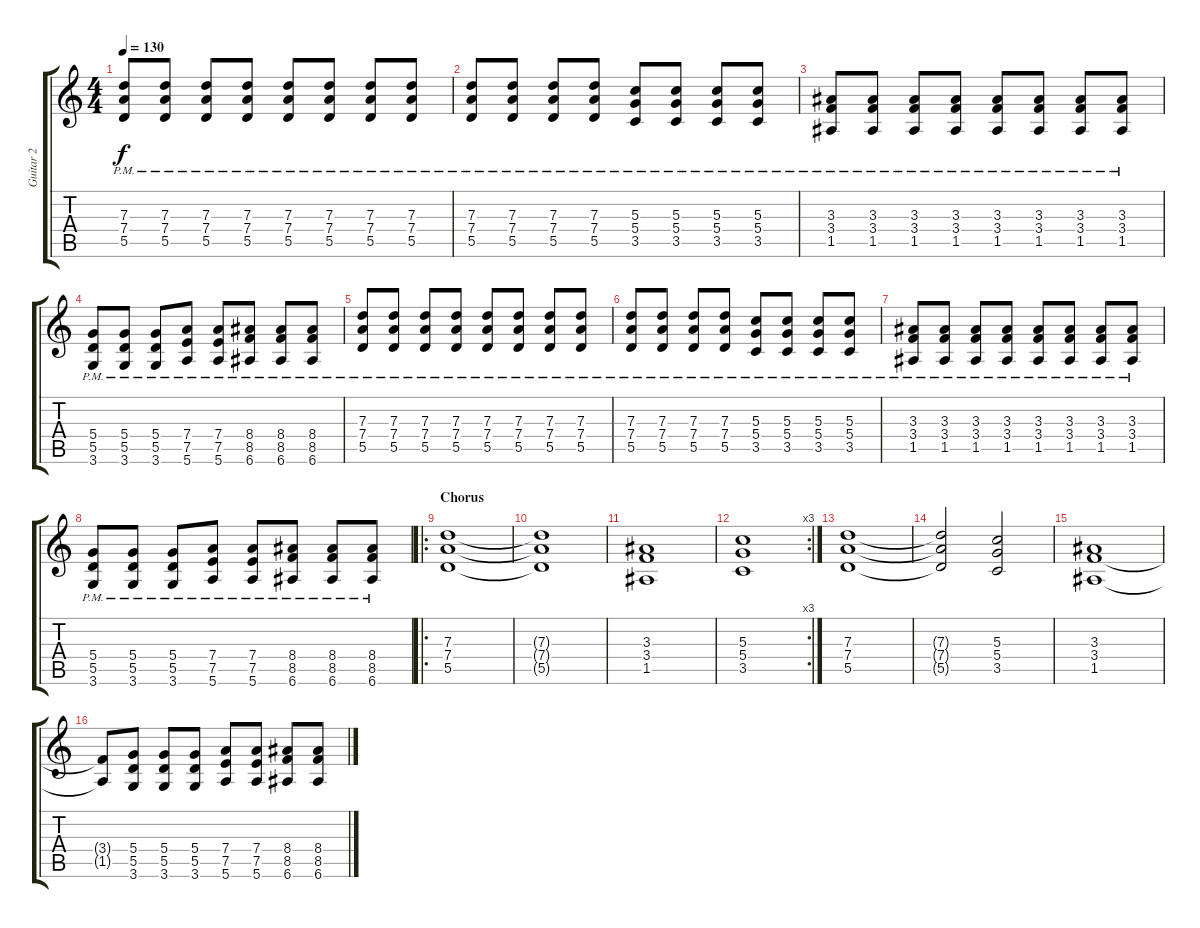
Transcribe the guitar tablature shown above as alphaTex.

\track ("Guitar 2" "Guitar 2") {instrument distortionguitar}
\staff {score tabs}
\tuning (E4 B3 G3 D3 A2 E2) {hide}
\ts (4 4)
\tempo 130
\clef g2
\ks c
(7.3{pm} 7.4{pm} 5.5{pm}).8{dy f} (7.3{pm} 7.4{pm} 5.5{pm}).8 (7.3{pm} 7.4{pm} 5.5{pm}).8 (7.3{pm} 7.4{pm} 5.5{pm}).8 (7.3{pm} 7.4{pm} 5.5{pm}).8 (7.3{pm} 7.4{pm} 5.5{pm}).8 (7.3{pm} 7.4{pm} 5.5{pm}).8 (7.3{pm} 7.4{pm} 5.5{pm}).8 |
(7.3{pm} 7.4{pm} 5.5{pm}).8 (7.3{pm} 7.4{pm} 5.5{pm}).8 (7.3{pm} 7.4{pm} 5.5{pm}).8 (7.3{pm} 7.4{pm} 5.5{pm}).8 (5.3{pm} 5.4{pm} 3.5{pm}).8 (5.3{pm} 5.4{pm} 3.5{pm}).8 (5.3{pm} 5.4{pm} 3.5{pm}).8 (5.3{pm} 5.4{pm} 3.5{pm}).8 |
(3.3{pm} 3.4{pm} 1.5{pm}).8 (3.3{pm} 3.4{pm} 1.5{pm}).8 (3.3{pm} 3.4{pm} 1.5{pm}).8 (3.3{pm} 3.4{pm} 1.5{pm}).8 (3.3{pm} 3.4{pm} 1.5{pm}).8 (3.3{pm} 3.4{pm} 1.5{pm}).8 (3.3{pm} 3.4{pm} 1.5{pm}).8 (3.3{pm} 3.4{pm} 1.5{pm}).8 |
(5.4{pm} 5.5{pm} 3.6{pm}).8 (5.4{pm} 5.5{pm} 3.6{pm}).8 (5.4{pm} 5.5{pm} 3.6{pm}).8 (7.4{pm} 7.5{pm} 5.6{pm}).8 (7.4{pm} 7.5{pm} 5.6{pm}).8 (8.4{pm} 8.5{pm} 6.6{pm}).8 (8.4{pm} 8.5{pm} 6.6{pm}).8 (8.4{pm} 8.5{pm} 6.6{pm}).8 |
(7.3{pm} 7.4{pm} 5.5{pm}).8 (7.3{pm} 7.4{pm} 5.5{pm}).8 (7.3{pm} 7.4{pm} 5.5{pm}).8 (7.3{pm} 7.4{pm} 5.5{pm}).8 (7.3{pm} 7.4{pm} 5.5{pm}).8 (7.3{pm} 7.4{pm} 5.5{pm}).8 (7.3{pm} 7.4{pm} 5.5{pm}).8 (7.3{pm} 7.4{pm} 5.5{pm}).8 |
(7.3{pm} 7.4{pm} 5.5{pm}).8 (7.3{pm} 7.4{pm} 5.5{pm}).8 (7.3{pm} 7.4{pm} 5.5{pm}).8 (7.3{pm} 7.4{pm} 5.5{pm}).8 (5.3{pm} 5.4{pm} 3.5{pm}).8 (5.3{pm} 5.4{pm} 3.5{pm}).8 (5.3{pm} 5.4{pm} 3.5{pm}).8 (5.3{pm} 5.4{pm} 3.5{pm}).8 |
(3.3{pm} 3.4{pm} 1.5{pm}).8 (3.3{pm} 3.4{pm} 1.5{pm}).8 (3.3{pm} 3.4{pm} 1.5{pm}).8 (3.3{pm} 3.4{pm} 1.5{pm}).8 (3.3{pm} 3.4{pm} 1.5{pm}).8 (3.3{pm} 3.4{pm} 1.5{pm}).8 (3.3{pm} 3.4{pm} 1.5{pm}).8 (3.3{pm} 3.4{pm} 1.5{pm}).8 |
(5.4{pm} 5.5{pm} 3.6{pm}).8 (5.4{pm} 5.5{pm} 3.6{pm}).8 (5.4{pm} 5.5{pm} 3.6{pm}).8 (7.4{pm} 7.5{pm} 5.6{pm}).8 (7.4{pm} 7.5{pm} 5.6{pm}).8 (8.4{pm} 8.5{pm} 6.6{pm}).8 (8.4{pm} 8.5{pm} 6.6{pm}).8 (8.4{pm} 8.5{pm} 6.6{pm}).8 |
\ro
\section ("" "Chorus")
(7.3 7.4 5.5).1 |
(7.3{t} 7.4{t} 5.5{t}).1 |
(3.3 3.4 1.5).1 |
\rc 3
(5.3 5.4 3.5).1 |
(7.3 7.4 5.5).1 |
(7.3{t} 7.4{t} 5.5{t}).2 (5.3 5.4 3.5).2 |
(3.3 3.4 1.5).1 |
(3.4{t} 1.5{t}).8 (5.4 5.5 3.6).8 (5.4 5.5 3.6).8 (5.4 5.5 3.6).8 (7.4 7.5 5.6).8 (7.4 7.5 5.6).8 (8.4 8.5 6.6).8 (8.4 8.5 6.6).8
